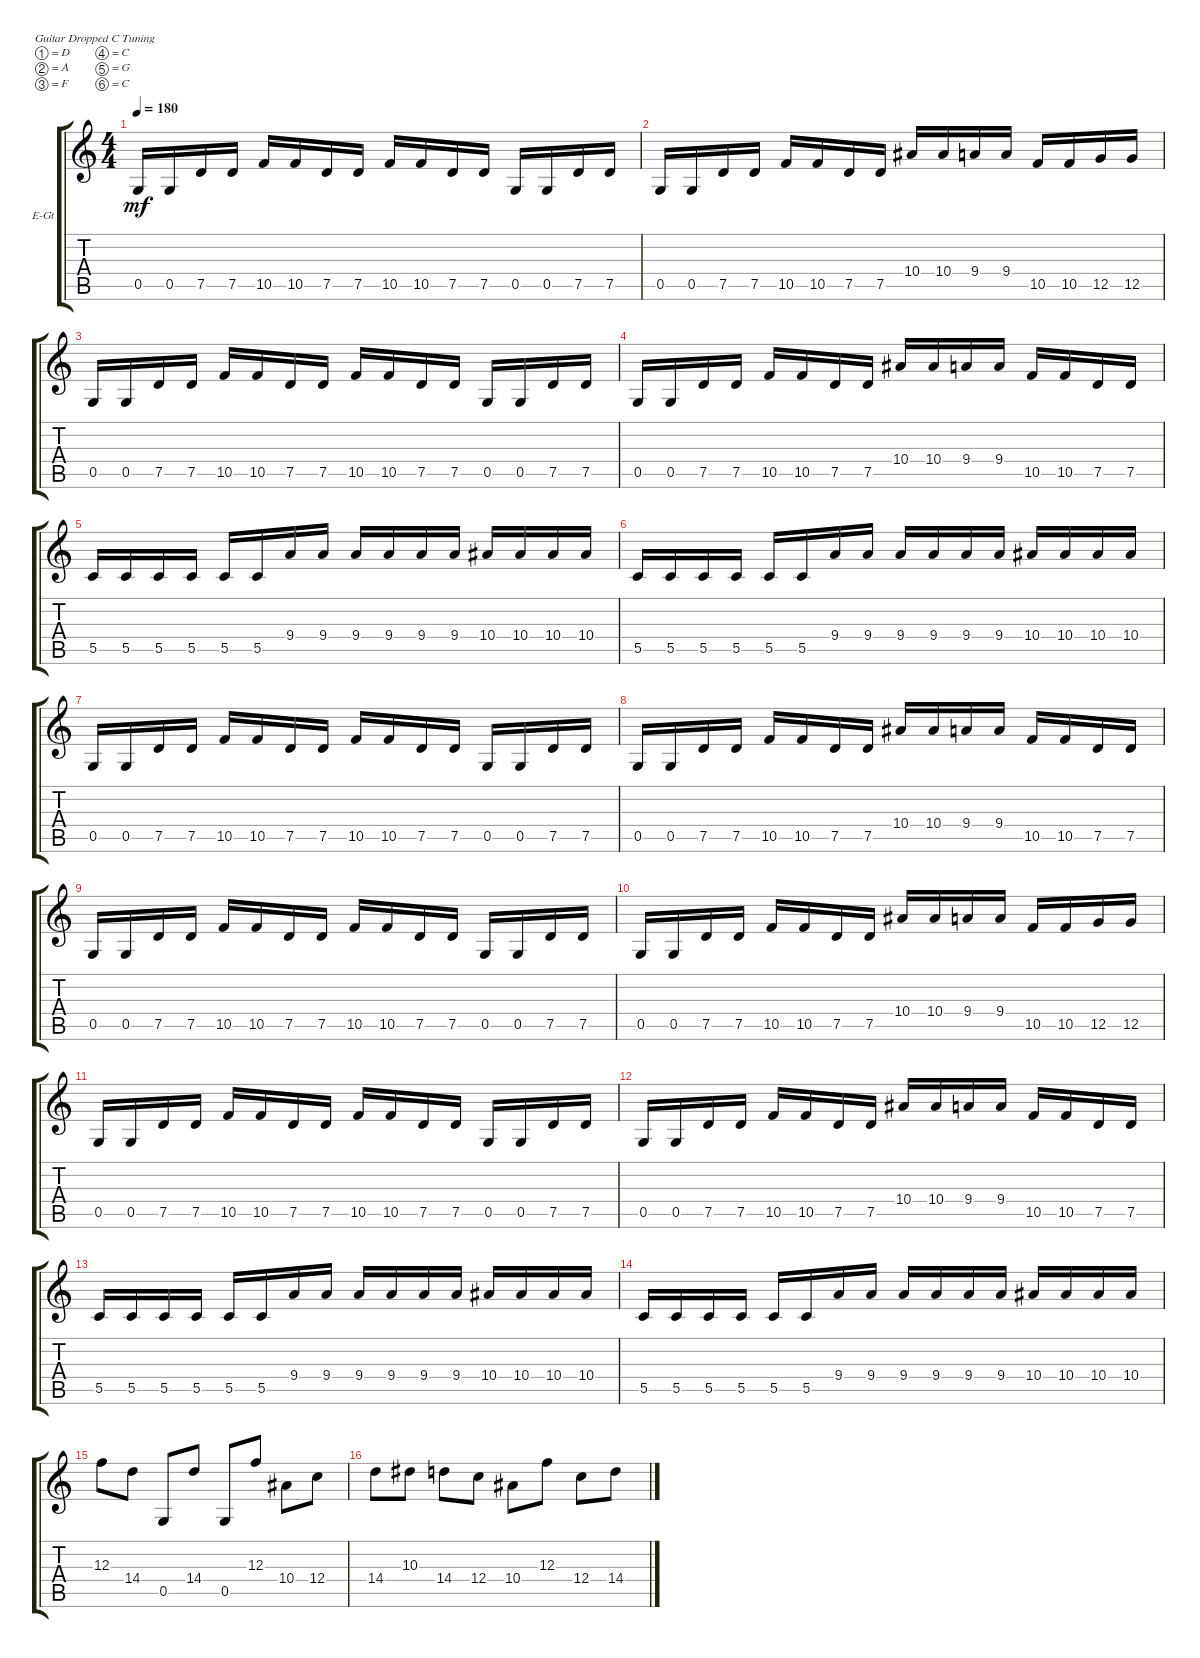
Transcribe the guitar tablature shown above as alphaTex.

\defaultSystemsLayout 4
\bracketExtendMode groupsimilarinstruments
\firstSystemTrackNameOrientation horizontal
\otherSystemsTrackNameOrientation horizontal
\track ("Electric Guitar" "E-Gt") {instrument distortionguitar}
\staff {score tabs}
\tuning (D4 A3 F3 C3 G2 C2)
\ts (4 4)
\tempo 180
\clef g2
\ks c
0.5.16{dy mf} 0.5.16 7.5.16 7.5.16 10.5.16 10.5.16 7.5.16 7.5.16 10.5.16 10.5.16 7.5.16 7.5.16 0.5.16 0.5.16 7.5.16 7.5.16 |
0.5.16 0.5.16 7.5.16 7.5.16 10.5.16 10.5.16 7.5.16 7.5.16 10.4.16 10.4.16 9.4.16 9.4.16 10.5.16 10.5.16 12.5.16 12.5.16 |
0.5.16 0.5.16 7.5.16 7.5.16 10.5.16 10.5.16 7.5.16 7.5.16 10.5.16 10.5.16 7.5.16 7.5.16 0.5.16 0.5.16 7.5.16 7.5.16 |
0.5.16 0.5.16 7.5.16 7.5.16 10.5.16 10.5.16 7.5.16 7.5.16 10.4.16 10.4.16 9.4.16 9.4.16 10.5.16 10.5.16 7.5.16 7.5.16 |
5.5.16 5.5.16 5.5.16 5.5.16 5.5.16 5.5.16 9.4.16 9.4.16 9.4.16 9.4.16 9.4.16 9.4.16 10.4.16 10.4.16 10.4.16 10.4.16 |
5.5.16 5.5.16 5.5.16 5.5.16 5.5.16 5.5.16 9.4.16 9.4.16 9.4.16 9.4.16 9.4.16 9.4.16 10.4.16 10.4.16 10.4.16 10.4.16 |
0.5.16 0.5.16 7.5.16 7.5.16 10.5.16 10.5.16 7.5.16 7.5.16 10.5.16 10.5.16 7.5.16 7.5.16 0.5.16 0.5.16 7.5.16 7.5.16 |
0.5.16 0.5.16 7.5.16 7.5.16 10.5.16 10.5.16 7.5.16 7.5.16 10.4.16 10.4.16 9.4.16 9.4.16 10.5.16 10.5.16 7.5.16 7.5.16 |
0.5.16 0.5.16 7.5.16 7.5.16 10.5.16 10.5.16 7.5.16 7.5.16 10.5.16 10.5.16 7.5.16 7.5.16 0.5.16 0.5.16 7.5.16 7.5.16 |
0.5.16 0.5.16 7.5.16 7.5.16 10.5.16 10.5.16 7.5.16 7.5.16 10.4.16 10.4.16 9.4.16 9.4.16 10.5.16 10.5.16 12.5.16 12.5.16 |
0.5.16 0.5.16 7.5.16 7.5.16 10.5.16 10.5.16 7.5.16 7.5.16 10.5.16 10.5.16 7.5.16 7.5.16 0.5.16 0.5.16 7.5.16 7.5.16 |
0.5.16 0.5.16 7.5.16 7.5.16 10.5.16 10.5.16 7.5.16 7.5.16 10.4.16 10.4.16 9.4.16 9.4.16 10.5.16 10.5.16 7.5.16 7.5.16 |
5.5.16 5.5.16 5.5.16 5.5.16 5.5.16 5.5.16 9.4.16 9.4.16 9.4.16 9.4.16 9.4.16 9.4.16 10.4.16 10.4.16 10.4.16 10.4.16 |
5.5.16 5.5.16 5.5.16 5.5.16 5.5.16 5.5.16 9.4.16 9.4.16 9.4.16 9.4.16 9.4.16 9.4.16 10.4.16 10.4.16 10.4.16 10.4.16 |
12.3.8 14.4.8 0.5.8 14.4.8 0.5.8 12.3.8 10.4.8 12.4.8 |
14.4.8 10.3.8 14.4.8 12.4.8 10.4.8 12.3.8 12.4.8 14.4.8
